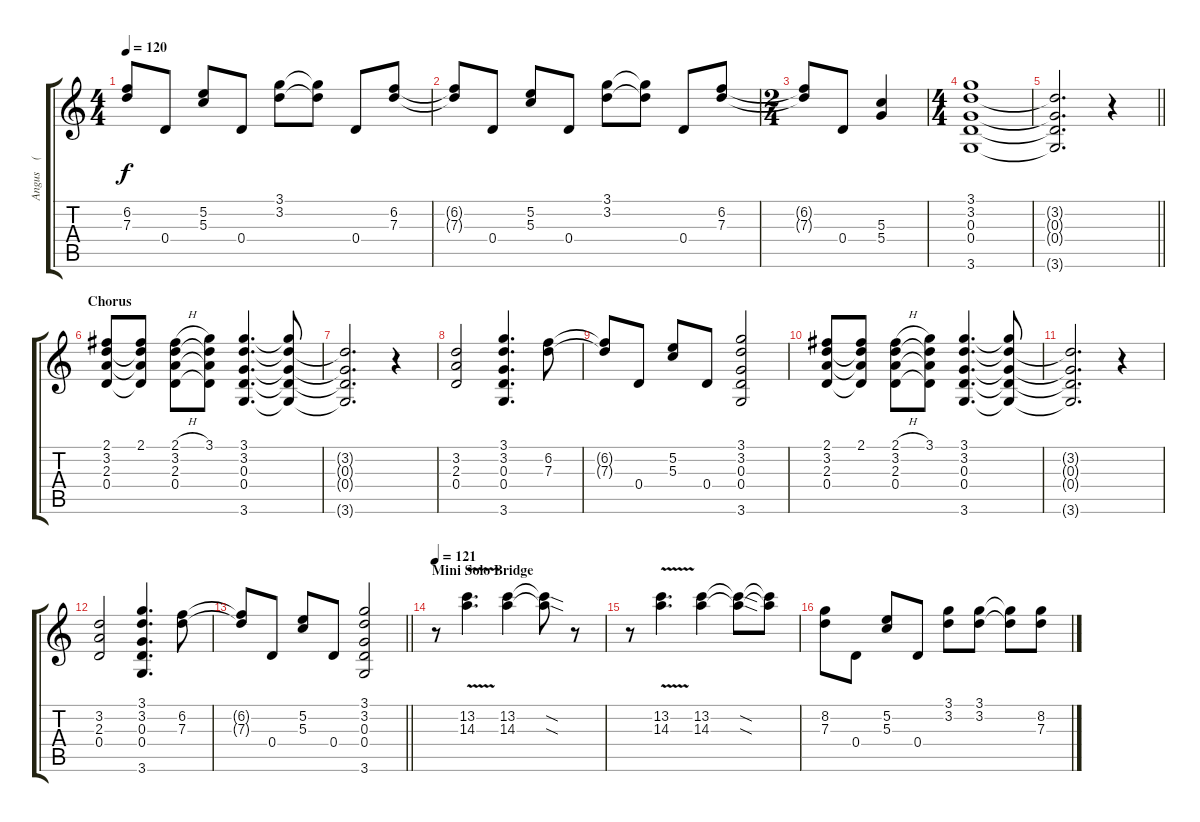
\track ("Angus    (Lead)" "Angus    (") {instrument overdrivenguitar}
\staff {score tabs}
\tuning (E4 B3 G3 D3 A2 E2) {hide}
\ts (4 4)
\tempo 120
\clef g2
\ks c
(6.2{t} 7.3{t}).8{dy f} 0.4.8 (5.2 5.3).8 0.4.8 (3.1 3.2).8 (3.1{t} 3.2{t}).8 0.4.8 (6.2 7.3).8 |
(6.2{t} 7.3{t}).8 0.4.8 (5.2 5.3).8 0.4.8 (3.1 3.2).8 (3.1{t} 3.2{t}).8 0.4.8 (6.2 7.3).8 |
\ts (2 4)
(6.2{t} 7.3{t}).8 0.4.8 (5.3 5.4).4 |
\ts (4 4)
(3.1 3.2 0.3 0.4 3.6).1 |
\barLineRight lightlight
(3.2{t} 0.3{t} 0.4{t} 3.6{t}).2{d} r.4 |
\section ("" "Chorus")
(2.1 3.2 2.3 0.4).8 (2.1 3.2{t} 2.3{t} 0.4{t}).8 (2.1{h} 3.2 2.3 0.4).8 (3.1 3.2{t} 2.3{t} 0.4{t}).8 (3.1 3.2 0.3 0.4 3.6).4{d} (3.1{t} 3.2{t} 0.3{t} 0.4{t} 3.6{t}).8 |
(3.2{t} 0.3{t} 0.4{t} 3.6{t}).2{d} r.4 |
(3.2 2.3 0.4).2 (3.1 3.2 0.3 0.4 3.6).4{d} (6.2 7.3).8 |
(6.2{t} 7.3{t}).8 0.4.8 (5.2 5.3).8 0.4.8 (3.1 3.2 0.3 0.4 3.6).2 |
(2.1 3.2 2.3 0.4).8 (2.1 3.2{t} 2.3{t} 0.4{t}).8 (2.1{h} 3.2 2.3 0.4).8 (3.1 3.2{t} 2.3{t} 0.4{t}).8 (3.1 3.2 0.3 0.4 3.6).4{d} (3.1{t} 3.2{t} 0.3{t} 0.4{t} 3.6{t}).8 |
(3.2{t} 0.3{t} 0.4{t} 3.6{t}).2{d} r.4 |
(3.2 2.3 0.4).2 (3.1 3.2 0.3 0.4 3.6).4{d} (6.2 7.3).8 |
\barLineRight lightlight
(6.2{t} 7.3{t}).8 0.4.8 (5.2 5.3).8 0.4.8 (3.1 3.2 0.3 0.4 3.6).2 |
\section ("" "Mini Solo Bridge")
\tempo 121
r.8 (13.2{v} 14.3{v}).4{d} (13.2 14.3).4 (13.2{sod t} 14.3{sod t}).8 r.8 |
r.8 (13.2{v} 14.3{v}).4{d} (13.2 14.3).4 (13.2{sod t} 14.3{sod t}).8 (13.2{t} 14.3{t}).8 |
(8.2 7.3).8 0.4.8 (5.2 5.3).8 0.4.8 (3.1 3.2).8 (3.1 3.2).8 (3.1{t} 3.2{t}).8 (8.2 7.3).8
